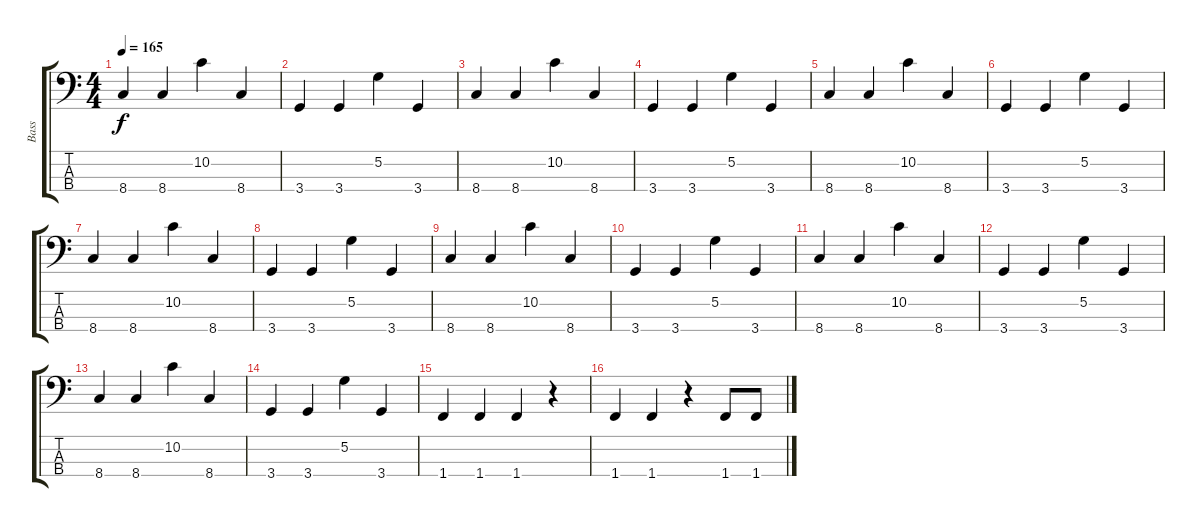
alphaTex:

\track ("Bass" "Bass") {instrument electricbasspick}
\staff {score tabs}
\tuning (G2 D2 A1 E1) {hide}
\ts (4 4)
\tempo 165
\clef f4
\ks c
8.4.4{dy f} 8.4.4 10.2.4 8.4.4 |
3.4.4 3.4.4 5.2.4 3.4.4 |
8.4.4 8.4.4 10.2.4 8.4.4 |
3.4.4 3.4.4 5.2.4 3.4.4 |
8.4.4 8.4.4 10.2.4 8.4.4 |
3.4.4 3.4.4 5.2.4 3.4.4 |
8.4.4 8.4.4 10.2.4 8.4.4 |
3.4.4 3.4.4 5.2.4 3.4.4 |
8.4.4 8.4.4 10.2.4 8.4.4 |
3.4.4 3.4.4 5.2.4 3.4.4 |
8.4.4 8.4.4 10.2.4 8.4.4 |
3.4.4 3.4.4 5.2.4 3.4.4 |
8.4.4 8.4.4 10.2.4 8.4.4 |
3.4.4 3.4.4 5.2.4 3.4.4 |
1.4.4 1.4.4 1.4.4 r.4 |
1.4.4 1.4.4 r.4 1.4.8 1.4.8
